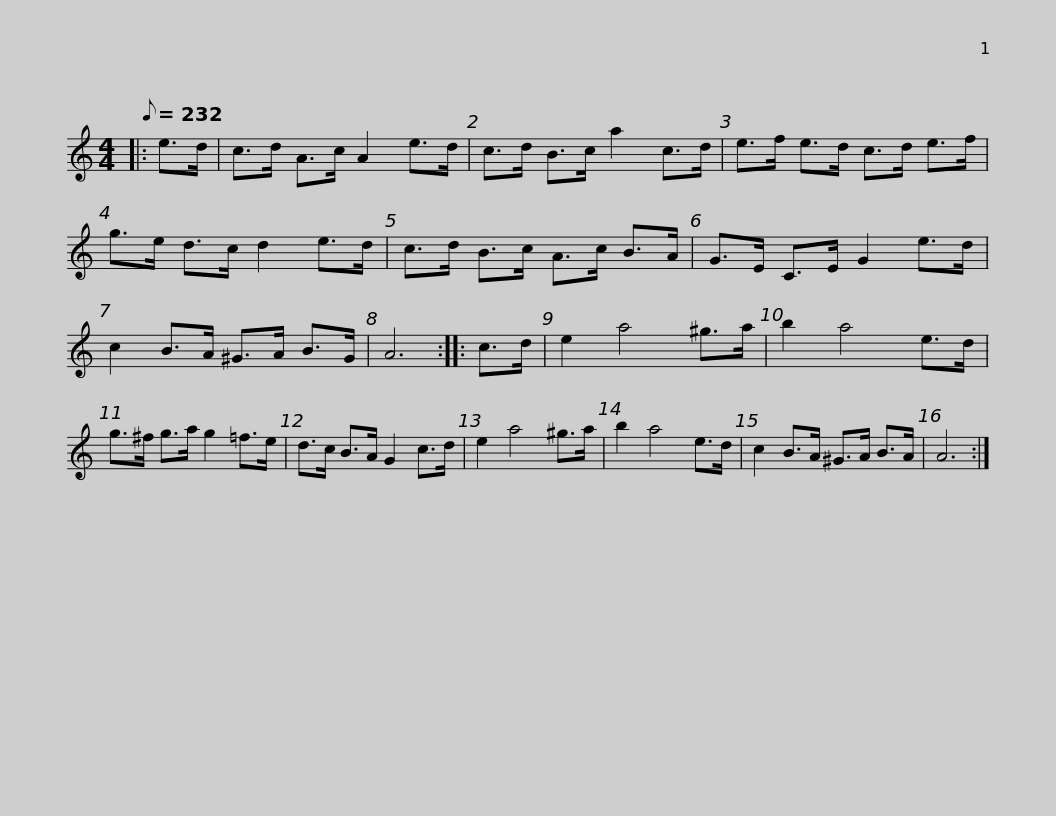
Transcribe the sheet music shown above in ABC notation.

X:1
L:1/8
Q:1/8=232
M:4/4
I:linebreak $
K:C
V:1 treble
V:1
|: e>d | c>d A>c A2 e>d | c>d B>c a2 c>d | e>f e>d c>d e>f | g>e d>c d2 e>d |$ %5
 c>d B>c A>c B>A | G>E C>E G2 e>d | c2 B>A ^G>A B>G | A6 :: c>d | %10
 e2 a4 ^g>a | b2 a4 e>d |$ g>^f g>a g2 =f>e | d>c B>A G2 c>d | e2 a4 ^g>a | %15
 b2 a4 e>d | c2 B>A ^G>A B>A | A6 :| %18
